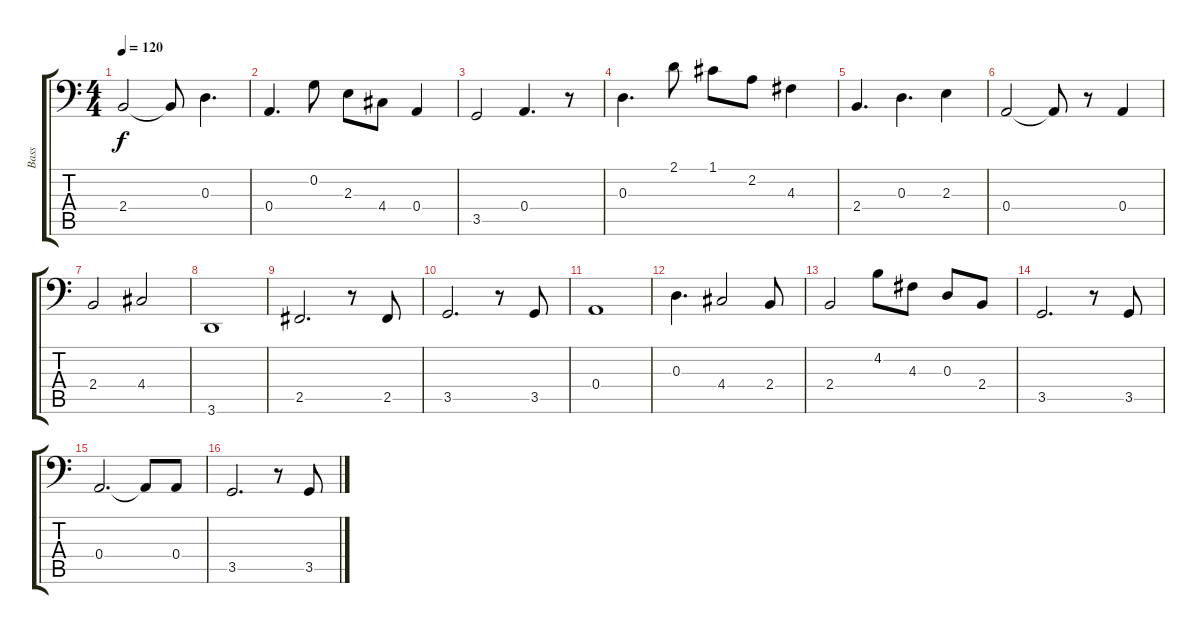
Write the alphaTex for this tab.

\track ("Bass" "Bass") {instrument synthbass2}
\staff {score tabs}
\tuning (C3 G2 D2 A1 E1 B0) {hide}
\ts (4 4)
\tempo 120
\clef f4
\ks c
2.4.2{dy f} 2.4{t}.8 0.3.4{d} |
0.4.4{d} 0.2.8 2.3.8 4.4.8 0.4.4 |
3.5.2 0.4.4{d} r.8 |
0.3.4{d} 2.1.8 1.1.8 2.2.8 4.3.4 |
2.4.4{d} 0.3.4{d} 2.3.4 |
0.4.2 0.4{t}.8 r.8 0.4.4 |
2.4.2 4.4.2 |
3.6.1 |
2.5.2{d} r.8 2.5.8 |
3.5.2{d} r.8 3.5.8 |
0.4.1 |
0.3.4{d} 4.4.2 2.4.8 |
2.4.2 4.2.8 4.3.8 0.3.8 2.4.8 |
3.5.2{d} r.8 3.5.8 |
0.4.2{d} 0.4{t}.8 0.4.8 |
3.5.2{d} r.8 3.5.8
